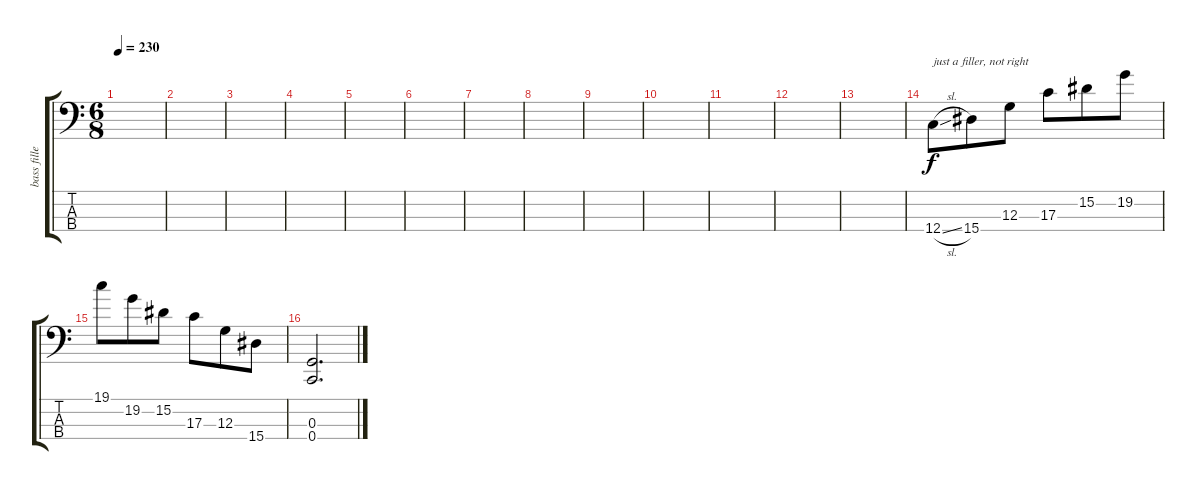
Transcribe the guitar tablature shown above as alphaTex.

\track ("bass filler" "bass fille") {instrument electricbassfinger}
\staff {score tabs}
\tuning (F2 C2 G1 C1) {hide}
\ts (6 8)
\tempo 230
\clef f4
\ks c
|
|
|
|
|
|
|
|
|
|
|
|
|
12.4{sl}.8{txt "just a filler, not right"} 15.4.8 12.3.8 17.3.8 15.2.8 19.2.8 |
19.1.8 19.2.8 15.2.8 17.3.8 12.3.8 15.4.8 |
(0.3 0.4).2{d}
